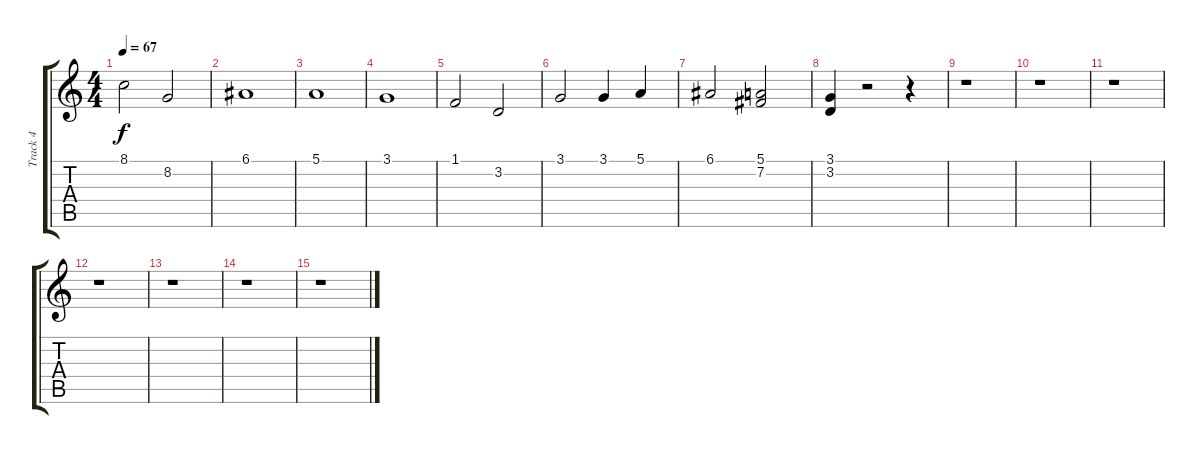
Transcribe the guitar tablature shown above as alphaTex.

\track ("Track 4" "Track 4") {instrument flute}
\staff {score tabs}
\tuning (E4 B3 G3 D3 A2 E2) {hide}
\ts (4 4)
\tempo 67
\clef g2
\ks c
8.1.2{dy f} 8.2.2 |
6.1.1 |
5.1.1 |
3.1.1 |
1.1.2 3.2.2 |
3.1.2 3.1.4 5.1.4 |
6.1.2 (5.1 7.2).2 |
(3.1 3.2).4 r.2 r.4 |
r.1 |
r.1 |
r.1 |
r.1 |
r.1 |
r.1 |
r.1
